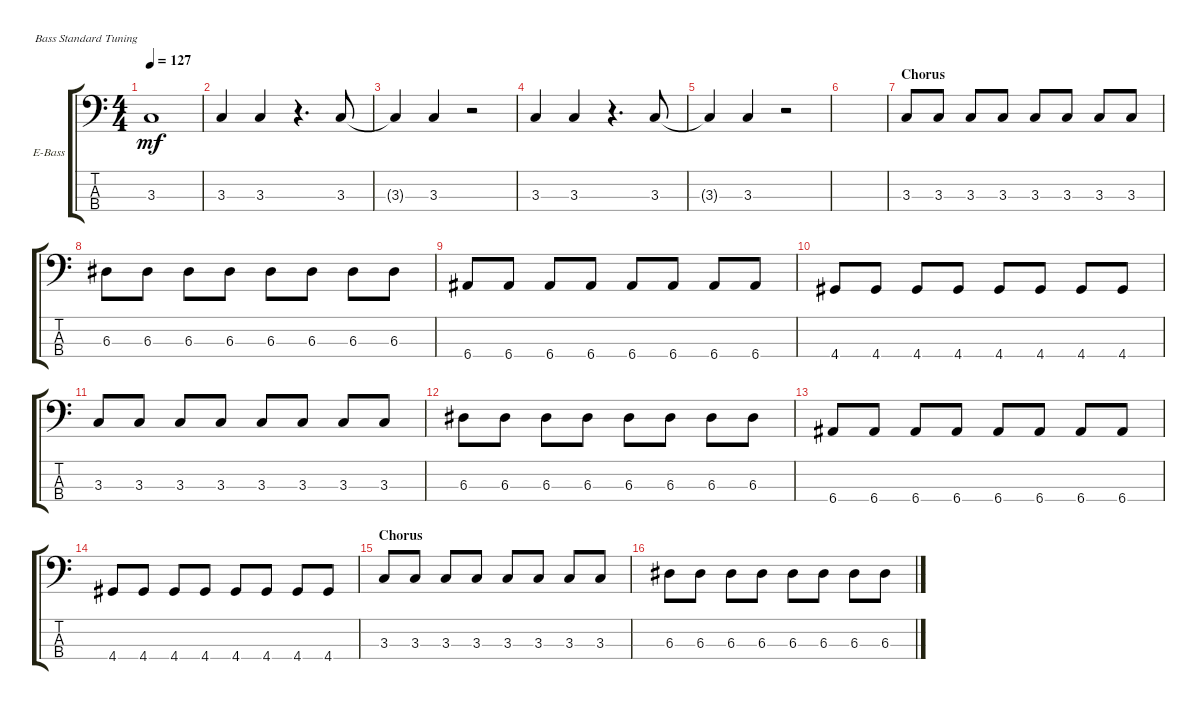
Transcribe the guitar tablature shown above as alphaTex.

\defaultSystemsLayout 4
\bracketExtendMode groupsimilarinstruments
\firstSystemTrackNameOrientation horizontal
\otherSystemsTrackNameOrientation horizontal
\track ("Electric Bass" "E-Bass") {instrument electricbassfinger}
\staff {score tabs}
\tuning (G2 D2 A1 E1)
\ts (4 4)
\tempo 127
\clef f4
\ks c
3.3{t}.1{dy mf} |
3.3.4 3.3.4 r.4{d} 3.3.8 |
3.3{t}.4 3.3.4 r.2 |
3.3.4 3.3.4 r.4{d} 3.3.8 |
3.3{t}.4 3.3.4 r.2 |
|
\section ("" "Chorus")
3.3.8 3.3.8 3.3.8 3.3.8 3.3.8 3.3.8 3.3.8 3.3.8 |
6.3.8 6.3.8 6.3.8 6.3.8 6.3.8 6.3.8 6.3.8 6.3.8 |
6.4.8 6.4.8 6.4.8 6.4.8 6.4.8 6.4.8 6.4.8 6.4.8 |
4.4.8 4.4.8 4.4.8 4.4.8 4.4.8 4.4.8 4.4.8 4.4.8 |
3.3.8 3.3.8 3.3.8 3.3.8 3.3.8 3.3.8 3.3.8 3.3.8 |
6.3.8 6.3.8 6.3.8 6.3.8 6.3.8 6.3.8 6.3.8 6.3.8 |
6.4.8 6.4.8 6.4.8 6.4.8 6.4.8 6.4.8 6.4.8 6.4.8 |
4.4.8 4.4.8 4.4.8 4.4.8 4.4.8 4.4.8 4.4.8 4.4.8 |
\section ("" "Chorus")
3.3.8 3.3.8 3.3.8 3.3.8 3.3.8 3.3.8 3.3.8 3.3.8 |
6.3.8 6.3.8 6.3.8 6.3.8 6.3.8 6.3.8 6.3.8 6.3.8
